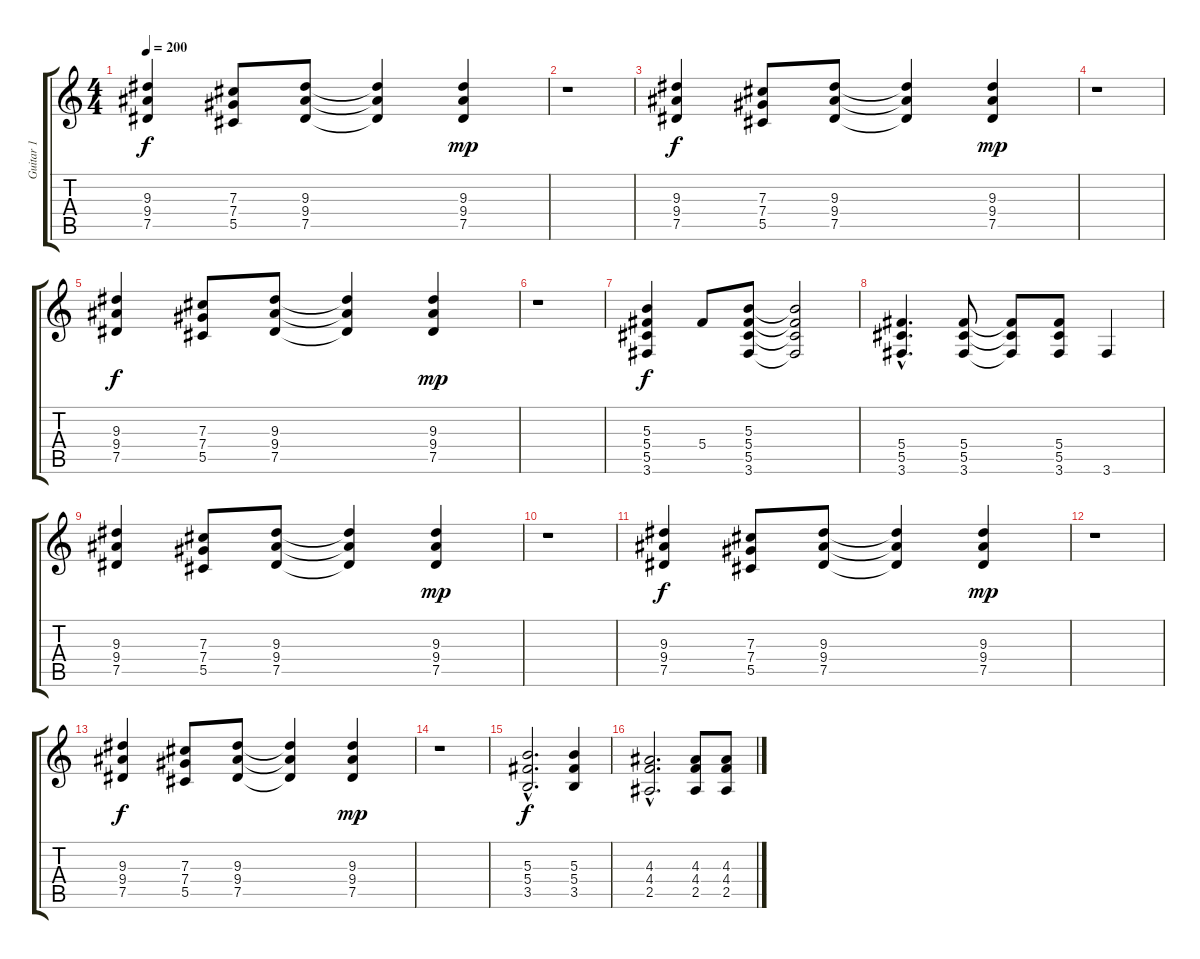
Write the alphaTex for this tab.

\track ("Guitar 1" "Guitar 1") {instrument distortionguitar}
\staff {score tabs}
\tuning (Eb4 Bb3 Gb3 Db3 Ab2 Eb2) {hide}
\ts (4 4)
\tempo 200
\clef g2
\ks c
(9.3 9.4 7.5).4{dy f} (7.3 7.4 5.5).8 (9.3 9.4 7.5).8 (9.3{t} 9.4{t} 7.5{t}).4 (9.3 9.4 7.5).4{dy mp} |
r.1 |
(9.3 9.4 7.5).4{dy f} (7.3 7.4 5.5).8 (9.3 9.4 7.5).8 (9.3{t} 9.4{t} 7.5{t}).4 (9.3 9.4 7.5).4{dy mp} |
r.1 |
(9.3 9.4 7.5).4{dy f} (7.3 7.4 5.5).8 (9.3 9.4 7.5).8 (9.3{t} 9.4{t} 7.5{t}).4 (9.3 9.4 7.5).4{dy mp} |
r.1 |
(5.3 5.4 5.5 3.6).4{dy f} 5.4.8 (5.3 5.4 5.5 3.6).8 (5.3{t} 5.4{t} 5.5{t} 3.6{t}).2 |
(5.4{hac} 5.5{hac} 3.6{hac}).4{d} (5.4 5.5 3.6).8 (5.4{t} 5.5{t} 3.6{t}).8 (5.4 5.5 3.6).8 3.6.4 |
(9.3 9.4 7.5).4 (7.3 7.4 5.5).8 (9.3 9.4 7.5).8 (9.3{t} 9.4{t} 7.5{t}).4 (9.3 9.4 7.5).4{dy mp} |
r.1 |
(9.3 9.4 7.5).4{dy f} (7.3 7.4 5.5).8 (9.3 9.4 7.5).8 (9.3{t} 9.4{t} 7.5{t}).4 (9.3 9.4 7.5).4{dy mp} |
r.1 |
(9.3 9.4 7.5).4{dy f} (7.3 7.4 5.5).8 (9.3 9.4 7.5).8 (9.3{t} 9.4{t} 7.5{t}).4 (9.3 9.4 7.5).4{dy mp} |
r.1 |
(5.3{hac} 5.4{hac} 3.5{hac}).2{d dy f} (5.3 5.4 3.5).4 |
(4.3{hac} 4.4{hac} 2.5{hac}).2{d} (4.3 4.4 2.5).8 (4.3 4.4 2.5).8
